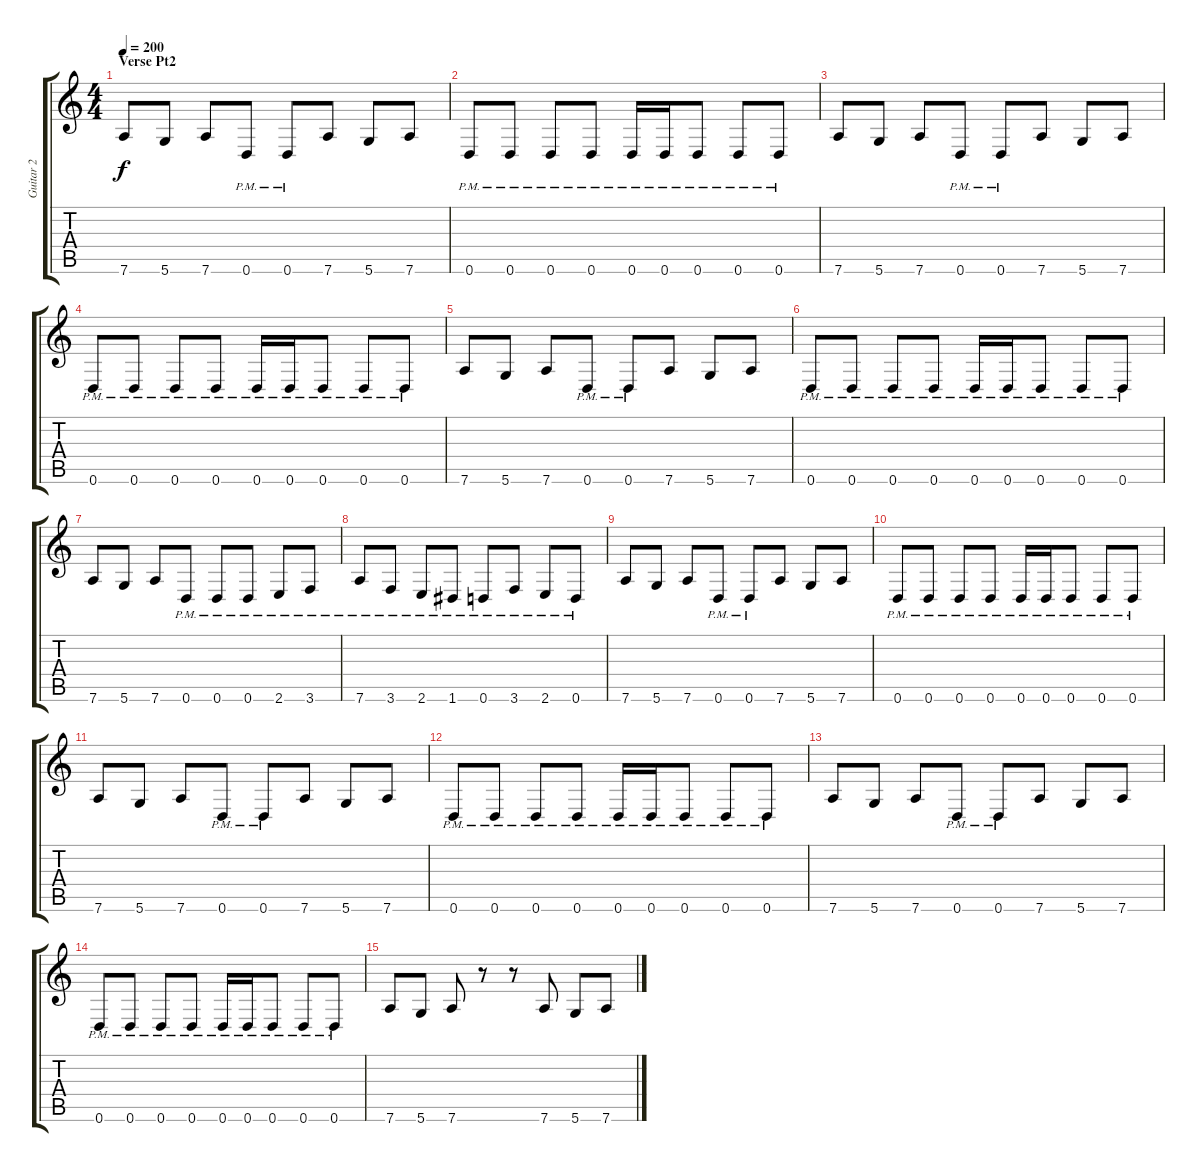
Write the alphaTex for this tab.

\track ("Guitar 2" "Guitar 2") {instrument distortionguitar}
\staff {score tabs}
\tuning (E4 B3 G3 D3 A2 D2) {hide}
\ts (4 4)
\section ("" "Verse Pt2")
\tempo 200
\clef g2
\ks c
7.6.8{dy f} 5.6.8 7.6.8 0.6{pm}.8 0.6{pm}.8 7.6.8 5.6.8 7.6.8 |
0.6{pm}.8 0.6{pm}.8 0.6{pm}.8 0.6{pm}.8 0.6{pm}.16 0.6{pm}.16 0.6{pm}.8 0.6{pm}.8 0.6{pm}.8 |
7.6.8 5.6.8 7.6.8 0.6{pm}.8 0.6{pm}.8 7.6.8 5.6.8 7.6.8 |
0.6{pm}.8 0.6{pm}.8 0.6{pm}.8 0.6{pm}.8 0.6{pm}.16 0.6{pm}.16 0.6{pm}.8 0.6{pm}.8 0.6{pm}.8 |
7.6.8 5.6.8 7.6.8 0.6{pm}.8 0.6{pm}.8 7.6.8 5.6.8 7.6.8 |
0.6{pm}.8 0.6{pm}.8 0.6{pm}.8 0.6{pm}.8 0.6{pm}.16 0.6{pm}.16 0.6{pm}.8 0.6{pm}.8 0.6{pm}.8 |
7.6.8 5.6.8 7.6.8 0.6{pm}.8 0.6{pm}.8 0.6{pm}.8 2.6{pm}.8 3.6{pm}.8 |
7.6{pm}.8 3.6{pm}.8 2.6{pm}.8 1.6{pm}.8 0.6{pm}.8 3.6{pm}.8 2.6{pm}.8 0.6{pm}.8 |
7.6.8 5.6.8 7.6.8 0.6{pm}.8 0.6{pm}.8 7.6.8 5.6.8 7.6.8 |
0.6{pm}.8 0.6{pm}.8 0.6{pm}.8 0.6{pm}.8 0.6{pm}.16 0.6{pm}.16 0.6{pm}.8 0.6{pm}.8 0.6{pm}.8 |
7.6.8 5.6.8 7.6.8 0.6{pm}.8 0.6{pm}.8 7.6.8 5.6.8 7.6.8 |
0.6{pm}.8 0.6{pm}.8 0.6{pm}.8 0.6{pm}.8 0.6{pm}.16 0.6{pm}.16 0.6{pm}.8 0.6{pm}.8 0.6{pm}.8 |
7.6.8 5.6.8 7.6.8 0.6{pm}.8 0.6{pm}.8 7.6.8 5.6.8 7.6.8 |
0.6{pm}.8 0.6{pm}.8 0.6{pm}.8 0.6{pm}.8 0.6{pm}.16 0.6{pm}.16 0.6{pm}.8 0.6{pm}.8 0.6{pm}.8 |
7.6.8 5.6.8 7.6.8 r.8 r.8 7.6.8 5.6.8 7.6.8
